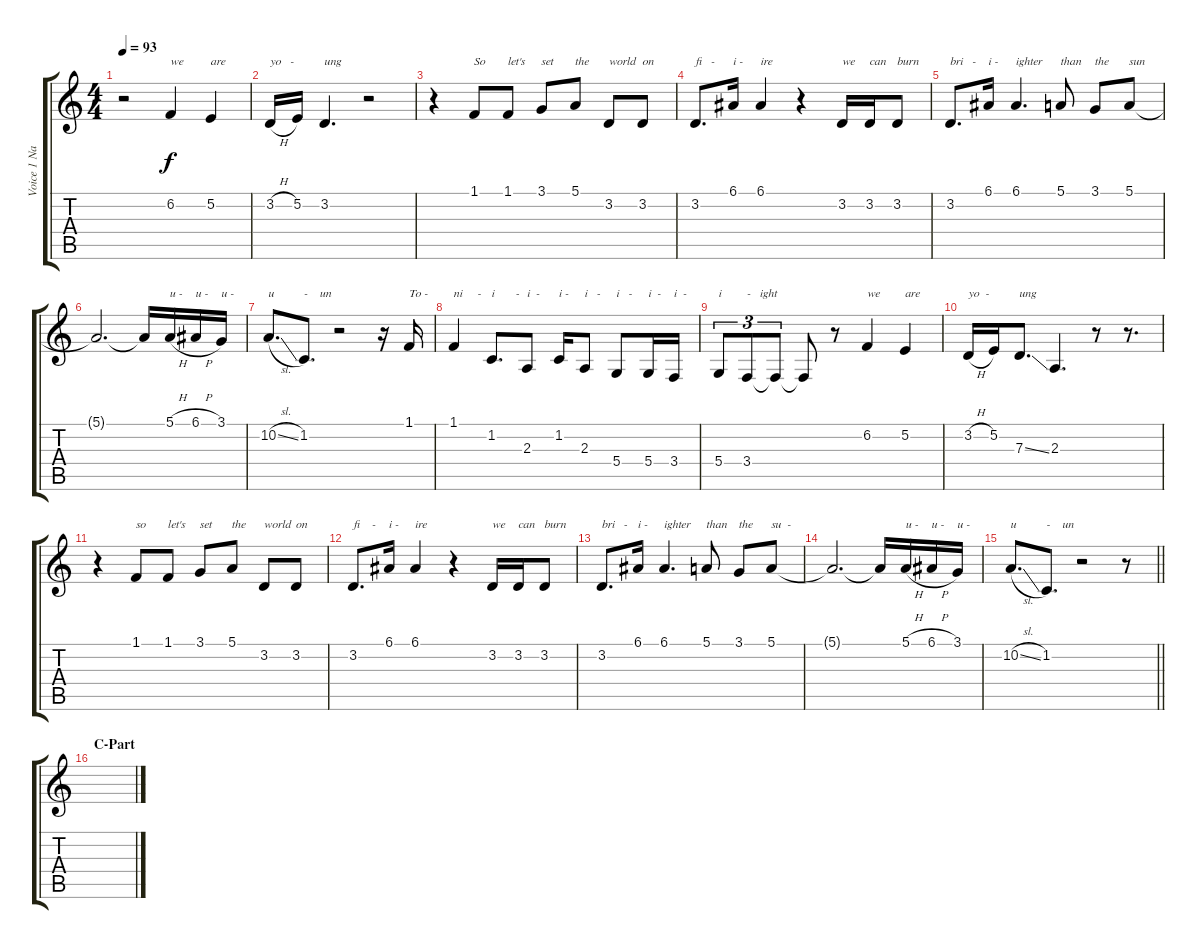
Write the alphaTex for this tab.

\track ("Voice 1 Nate Ruess" "Voice 1 Na") {instrument tenorsax}
\staff {score tabs}
\tuning (E4 B3 G3 D3 A2 E2) {hide}
\ts (4 4)
\tempo 93
\clef g2
\ks c
r.2{dy f} 6.2.4{txt "we"} 5.2.4{txt "are"} |
3.2{h}.16{txt "yo   -"} 5.2.16 3.2.4{d txt "ung"} r.2 |
r.4 1.1.8{txt "So"} 1.1.8{txt "let's"} 3.1.8{txt "set"} 5.1.8{txt "the"} 3.2.8{txt "world"} 3.2.8{txt "on"} |
3.2.8{d txt "fi   -"} 6.1.16{txt "i -"} 6.1.4{txt "ire"} r.4 3.2.16{txt "we"} 3.2.16{txt "can"} 3.2.8{txt "burn"} |
3.2.8{d txt "bri   -"} 6.1.16{txt "i -"} 6.1.4{d txt "ighter"} 5.1.8{txt "than"} 3.1.8{txt "the"} 5.1.8{txt "sun"} |
5.1{t}.2{d} 5.1{t}.16 5.1{h}.16{txt "u -"} 6.1{h}.16{txt "u -"} 3.1.16{txt "u -"} |
10.2{sl}.8{d txt "u"} 1.2.8{d txt "-    un"} r.2 r.16 1.1.16{txt "To -"} |
1.1.4{txt "ni     -"} 1.2.8{d txt "i       -"} 2.3.8{txt "i  -"} 1.2.16{txt "i -"} 2.3.8{txt "i   -"} 5.4.8{txt "i   -"} 5.4.16{txt "i  -"} 3.4.16{txt "i  -"} |
5.4.8{tu (3 2) txt "i"} 3.4.8{tu (3 2) txt "-   ight"} 3.4{t}.8{tu (3 2)} 3.4{t}.8 r.8 6.2.4{txt "we"} 5.2.4{txt "are"} |
3.2{h}.16{txt "yo  -"} 5.2.16 7.3{ss}.8{d txt "ung"} 2.3.4{d} r.8 r.8{d} |
r.4 1.1.8{txt "so"} 1.1.8{txt "let's"} 3.1.8{txt "set"} 5.1.8{txt "the"} 3.2.8{txt "world"} 3.2.8{txt "on"} |
3.2.8{d txt "fi    -"} 6.1.16{txt "i -"} 6.1.4{txt "ire"} r.4 3.2.16{txt "we"} 3.2.16{txt "can"} 3.2.8{txt "burn"} |
3.2.8{d txt "bri   -"} 6.1.16{txt "i -"} 6.1.4{d txt "ighter"} 5.1.8{txt "than "} 3.1.8{txt "the"} 5.1.8{txt "su  -"} |
5.1{t}.2{d} 5.1{t}.16 5.1{h}.16{txt "u -"} 6.1{h}.16{txt "u -"} 3.1.16{txt "u -"} |
\barLineRight lightlight
10.2{sl}.8{d txt "u"} 1.2.8{d txt "-    un"} r.2 r.8 |
\section ("" "C-Part")
